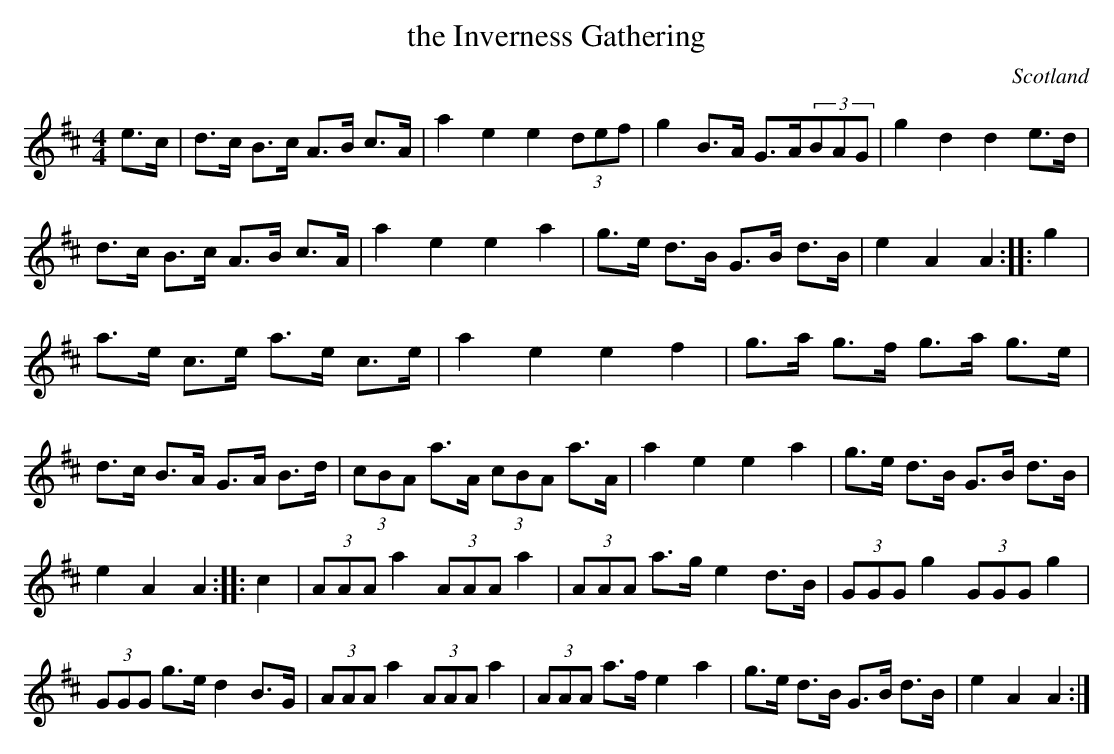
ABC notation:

X:1
T:the Inverness Gathering
O:Scotland
M:4/4
K:Amix
e>c|\
d>c B>c A>B c>A|a2e2 e2(3def|\
g2B>A G>A(3BAG|g2d2 d2e>d|\
d>c B>c A>B c>A|a2e2 e2a2|\
g>e d>B G>B d>B|e2A2 A2::\
g2|\
a>e c>e a>e c>e|a2e2 e2f2|\
g>a g>f g>a g>e|d>c B>A G>A B>d|\
(3cBA a>A (3cBA a>A|a2e2 e2a2|\
g>e d>B G>B d>B|e2A2 A2::\
c2|\
(3AAAa2 (3AAA a2|(3AAA a>g e2d>B|\
(3GGG g2 (3GGG g2|(3GGG g>e d2B>G|\
(3AAA a2 (3AAA a2|(3AAA a>f e2a2|\
g>e d>B G>B d>B|e2A2 A2:|
